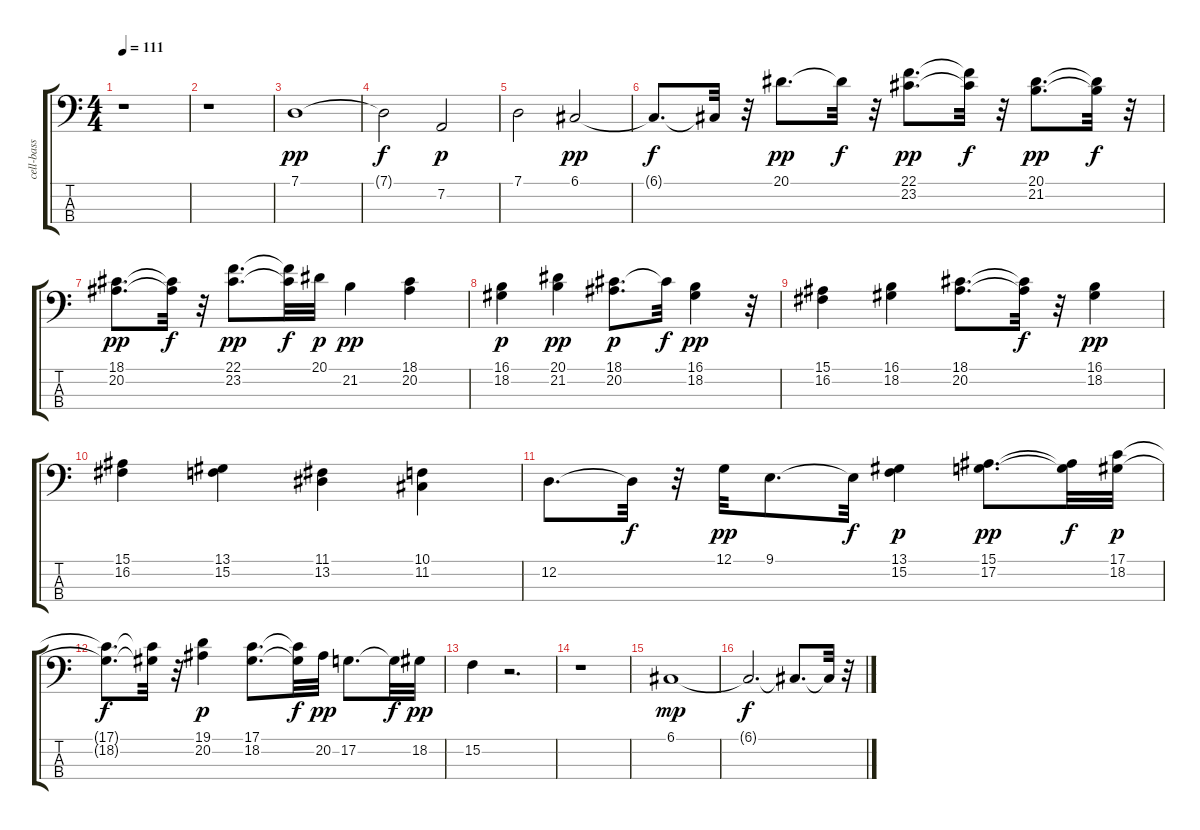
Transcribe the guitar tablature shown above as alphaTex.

\track ("cell-bass" "cell-bass") {instrument stringensemble2}
\staff {score tabs}
\tuning (G2 D2 A1 E1) {hide}
\ts (4 4)
\tempo 111
\clef f4
\ks c
r.1{dy f} |
r.1 |
7.1.1{dy pp} |
7.1{t}.2{dy f} 7.2.2{dy p} |
7.1.2 6.1.2{dy pp} |
6.1{t}.8{d dy f} 6.1{t}.32 r.32 20.1.8{d dy pp} 20.1{t}.32{dy f} r.32 (22.1 23.2).8{d dy pp} (22.1{t} 23.2{t}).32{dy f} r.32 (20.1 21.2).8{d dy pp} (20.1{t} 21.2{t}).32{dy f} r.32 |
(18.1 20.2).8{d dy pp} (18.1{t} 20.2{t}).32{dy f} r.32 (22.1 23.2).8{d dy pp} (22.1{t} 23.2{t}).32{dy f} 20.1.32{dy p} 21.2.4{dy pp} (18.1 20.2).4 |
(16.1 18.2).4{dy p} (20.1 21.2).4{dy pp} (18.1 20.2).8{d dy p} 18.1{t}.32{dy f} (16.1 18.2).4{dy pp} r.32 |
(15.1 16.2).4 (16.1 18.2).4 (18.1 20.2).8{d} (18.1{t} 20.2{t}).32{dy f} r.32 (16.1 18.2).4{dy pp} |
(15.1 16.2).4 (13.1 15.2).4 (11.1 13.2).4 (10.1 11.2).4 |
12.2.8{d} 12.2{t}.32{dy f} r.32 12.1.32{dy pp} 9.1.8{d} 9.1{t}.32{dy f} (13.1 15.2).4{dy p} (15.1 17.2).8{d dy pp} (15.1{t} 17.2{t}).32{dy f} (17.1 18.2).32{dy p} |
(17.1{t} 18.2{t}).8{d dy f} (17.1{t} 18.2{t}).32 r.32 (19.1 20.2).4{dy p} (17.1 18.2).8{d} (17.1{t} 18.2{t}).32{dy f} 20.2.32{dy pp} 17.2.8{d} 17.2{t}.32{dy f} 18.2.32{dy pp} |
15.2.4 r.2{d} |
r.1 |
6.1.1{dy mp} |
6.1{t}.2{d dy f} 6.1{t}.8{d} 6.1{t}.32 r.32
